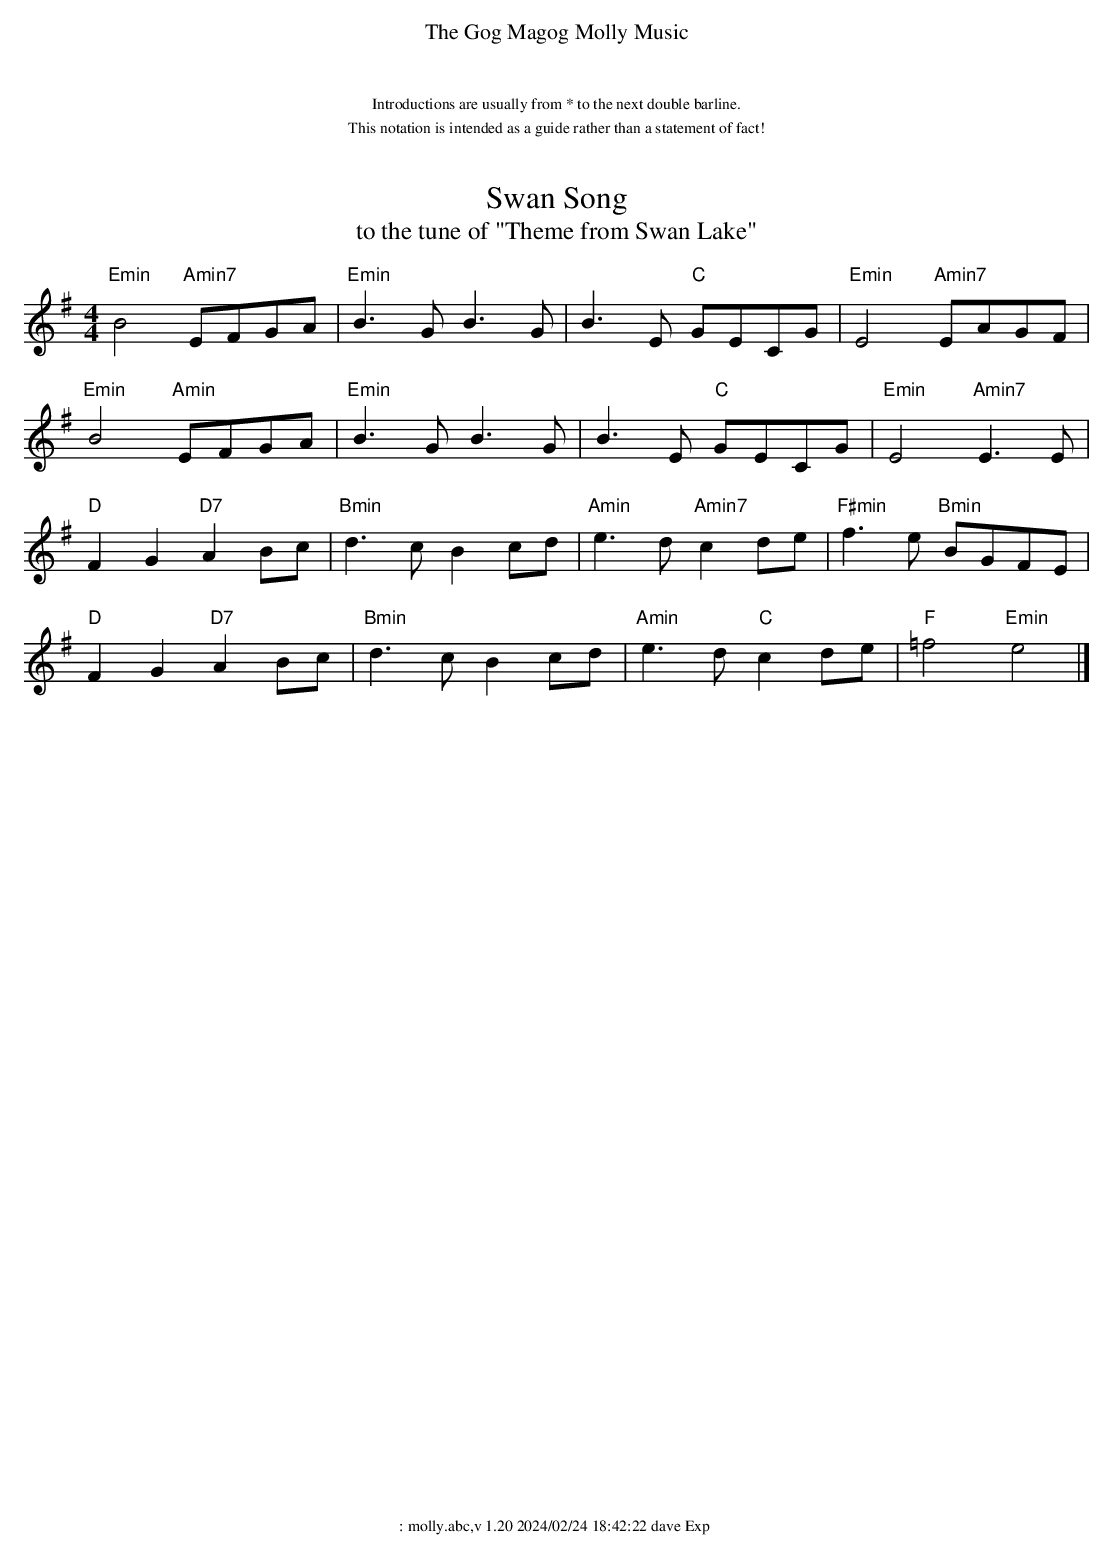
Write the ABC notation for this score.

X:1
T:Swan Song
T:to the tune of "Theme from Swan Lake"
M:4/4
L:1/8
K:Emin
"Emin"B4 "Amin7"EFGA | "Emin"B3 G B3 G | \
    B3 E "C"GECG | "Emin"E4 "Amin7"EAGF |
 "Emin"B4 "Amin"EFGA | "Emin"B3 G B3 G | \
    B3 E "C"GECG | "Emin" E4 "Amin7"E3 E |
"D"F2 G2 "D7"A2 Bc| "Bmin"d3c B2 cd | \
    "Amin" e3 d "Amin7" c2 de | "F#min"f3 e "Bmin"BGFE |
"D"F2 G2 "D7"A2 Bc| "Bmin"d3c B2 cd | \
    "Amin" e3 d "C"c2 de | "F"=f4 "Emin"e4 |]
